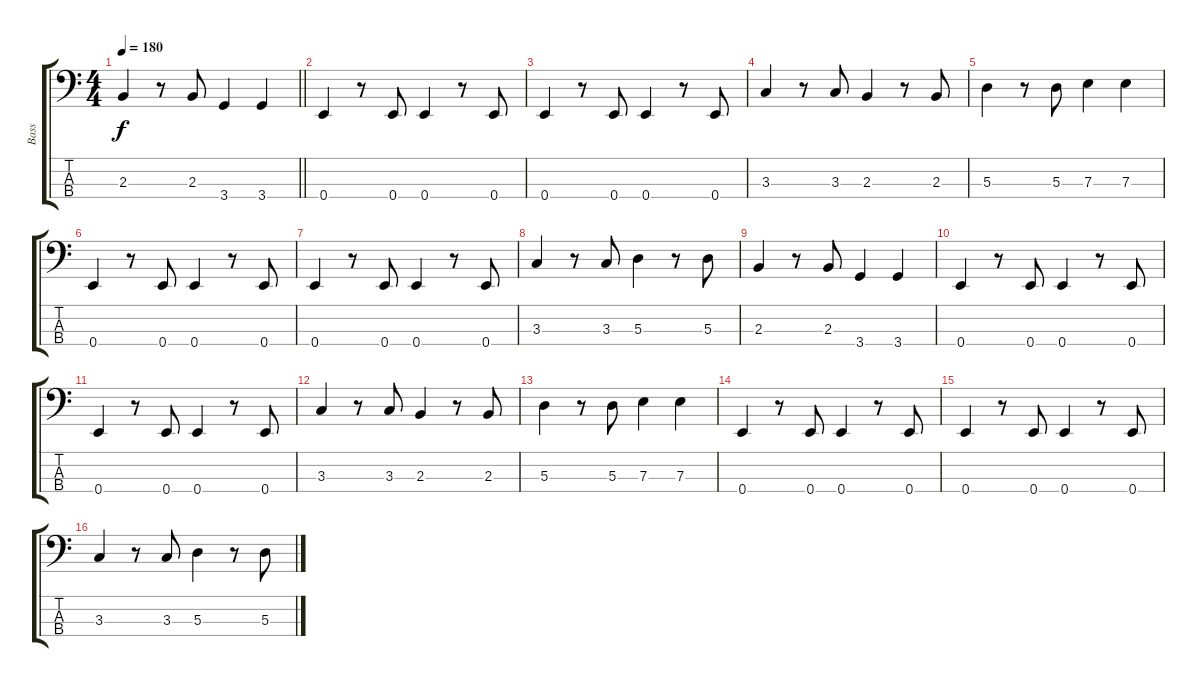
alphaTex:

\track ("Bass" "Bass") {instrument electricbassfinger}
\staff {score tabs}
\tuning (G2 D2 A1 E1) {hide}
\ts (4 4)
\tempo 180
\clef f4
\barLineRight lightlight
\ks c
2.3.4{dy f} r.8 2.3.8 3.4.4 3.4.4 |
0.4.4 r.8 0.4.8 0.4.4 r.8 0.4.8 |
0.4.4 r.8 0.4.8 0.4.4 r.8 0.4.8 |
3.3.4 r.8 3.3.8 2.3.4 r.8 2.3.8 |
5.3.4 r.8 5.3.8 7.3.4 7.3.4 |
0.4.4 r.8 0.4.8 0.4.4 r.8 0.4.8 |
0.4.4 r.8 0.4.8 0.4.4 r.8 0.4.8 |
3.3.4 r.8 3.3.8 5.3.4 r.8 5.3.8 |
2.3.4 r.8 2.3.8 3.4.4 3.4.4 |
0.4.4 r.8 0.4.8 0.4.4 r.8 0.4.8 |
0.4.4 r.8 0.4.8 0.4.4 r.8 0.4.8 |
3.3.4 r.8 3.3.8 2.3.4 r.8 2.3.8 |
5.3.4 r.8 5.3.8 7.3.4 7.3.4 |
0.4.4 r.8 0.4.8 0.4.4 r.8 0.4.8 |
0.4.4 r.8 0.4.8 0.4.4 r.8 0.4.8 |
3.3.4 r.8 3.3.8 5.3.4 r.8 5.3.8
